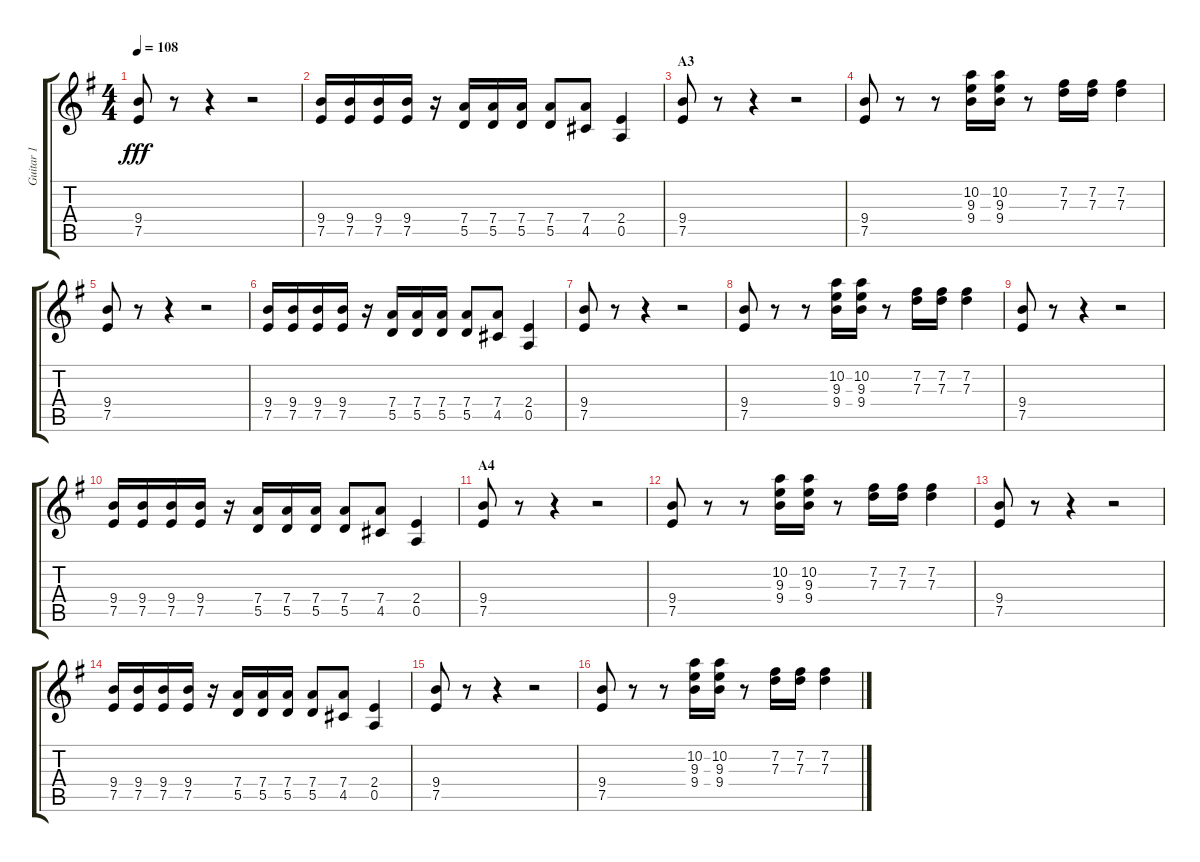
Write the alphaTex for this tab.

\track ("Guitar 1" "Guitar 1") {instrument distortionguitar}
\staff {score tabs}
\tuning (E4 B3 G3 D3 A2 E2) {hide}
\ts (4 4)
\tempo 108
\clef g2
\ks g
(9.4 7.5).8{dy fff} r.8 r.4 r.2 |
(9.4 7.5).16 (9.4 7.5).16 (9.4 7.5).16 (9.4 7.5).16 r.16 (7.4 5.5).16 (7.4 5.5).16 (7.4 5.5).16 (7.4 5.5).8 (7.4 4.5).8 (2.4 0.5).4 |
\section ("" "A3")
(9.4 7.5).8 r.8 r.4 r.2 |
(9.4 7.5).8 r.8 r.8 (10.2 9.3 9.4).16 (10.2 9.3 9.4).16 r.8 (7.2 7.3).16 (7.2 7.3).16 (7.2 7.3).4 |
(9.4 7.5).8 r.8 r.4 r.2 |
(9.4 7.5).16 (9.4 7.5).16 (9.4 7.5).16 (9.4 7.5).16 r.16 (7.4 5.5).16 (7.4 5.5).16 (7.4 5.5).16 (7.4 5.5).8 (7.4 4.5).8 (2.4 0.5).4 |
(9.4 7.5).8 r.8 r.4 r.2 |
(9.4 7.5).8 r.8 r.8 (10.2 9.3 9.4).16 (10.2 9.3 9.4).16 r.8 (7.2 7.3).16 (7.2 7.3).16 (7.2 7.3).4 |
(9.4 7.5).8 r.8 r.4 r.2 |
(9.4 7.5).16 (9.4 7.5).16 (9.4 7.5).16 (9.4 7.5).16 r.16 (7.4 5.5).16 (7.4 5.5).16 (7.4 5.5).16 (7.4 5.5).8 (7.4 4.5).8 (2.4 0.5).4 |
\section ("" "A4")
(9.4 7.5).8 r.8 r.4 r.2 |
(9.4 7.5).8 r.8 r.8 (10.2 9.3 9.4).16 (10.2 9.3 9.4).16 r.8 (7.2 7.3).16 (7.2 7.3).16 (7.2 7.3).4 |
(9.4 7.5).8 r.8 r.4 r.2 |
(9.4 7.5).16 (9.4 7.5).16 (9.4 7.5).16 (9.4 7.5).16 r.16 (7.4 5.5).16 (7.4 5.5).16 (7.4 5.5).16 (7.4 5.5).8 (7.4 4.5).8 (2.4 0.5).4 |
(9.4 7.5).8 r.8 r.4 r.2 |
(9.4 7.5).8 r.8 r.8 (10.2 9.3 9.4).16 (10.2 9.3 9.4).16 r.8 (7.2 7.3).16 (7.2 7.3).16 (7.2 7.3).4
